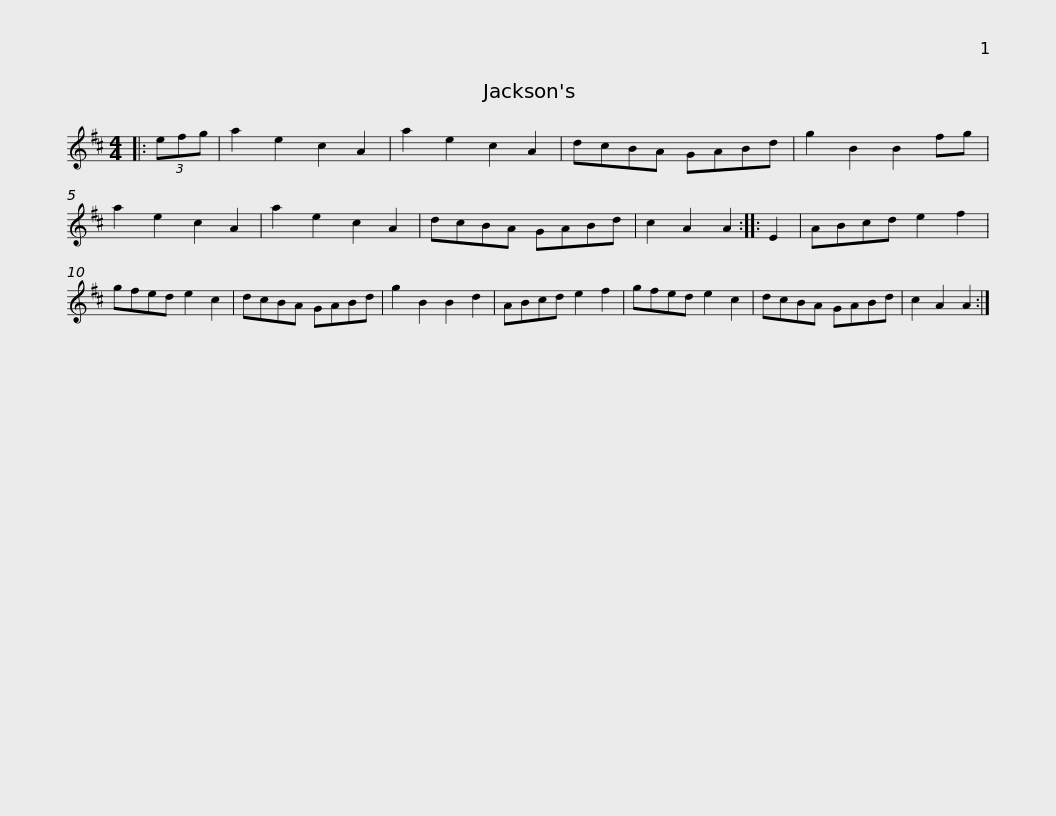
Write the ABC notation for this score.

X:1
L:1/8
M:4/4
I:linebreak $
K:D
V:1 treble
V:1
|: (3efg | a2 e2 c2 A2 | a2 e2 c2 A2 | dcBA GABd | g2 B2 B2 fg | %5
 a2 e2 c2 A2 | a2 e2 c2 A2 | dcBA GABd |$ c2 A2 A2 :: E2 | %10
 ABcd e2 f2 | gfed e2 c2 | dcBA GABd | g2 B2 B2 d2 | ABcd e2 f2 | %15
 gfed e2 c2 |$ dcBA GABd | c2 A2 A2 :| %18
